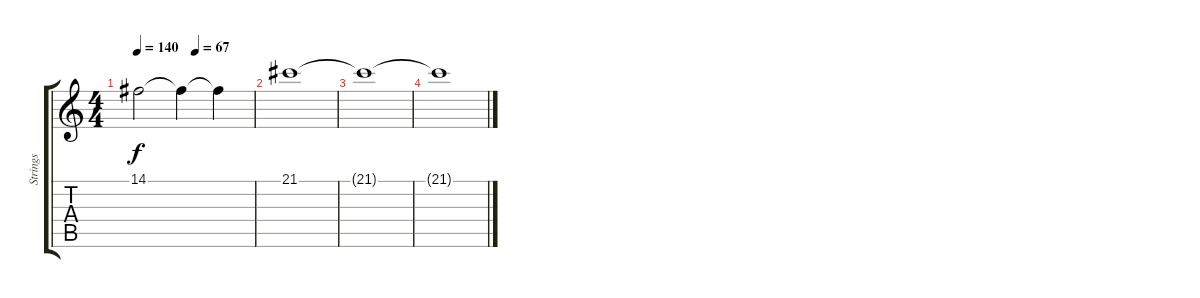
\track ("Strings" "Strings") {instrument stringensemble1}
\staff {score tabs}
\tuning (E4 B3 G3 D3 A2 E2) {hide}
\ts (4 4)
\tempo 140
\tempo (67 0.5)
\clef g2
\ks c
14.1.2{dy f} 14.1{t}.4 14.1{t}.4 |
21.1.1 |
21.1{t}.1 |
21.1{t}.1
